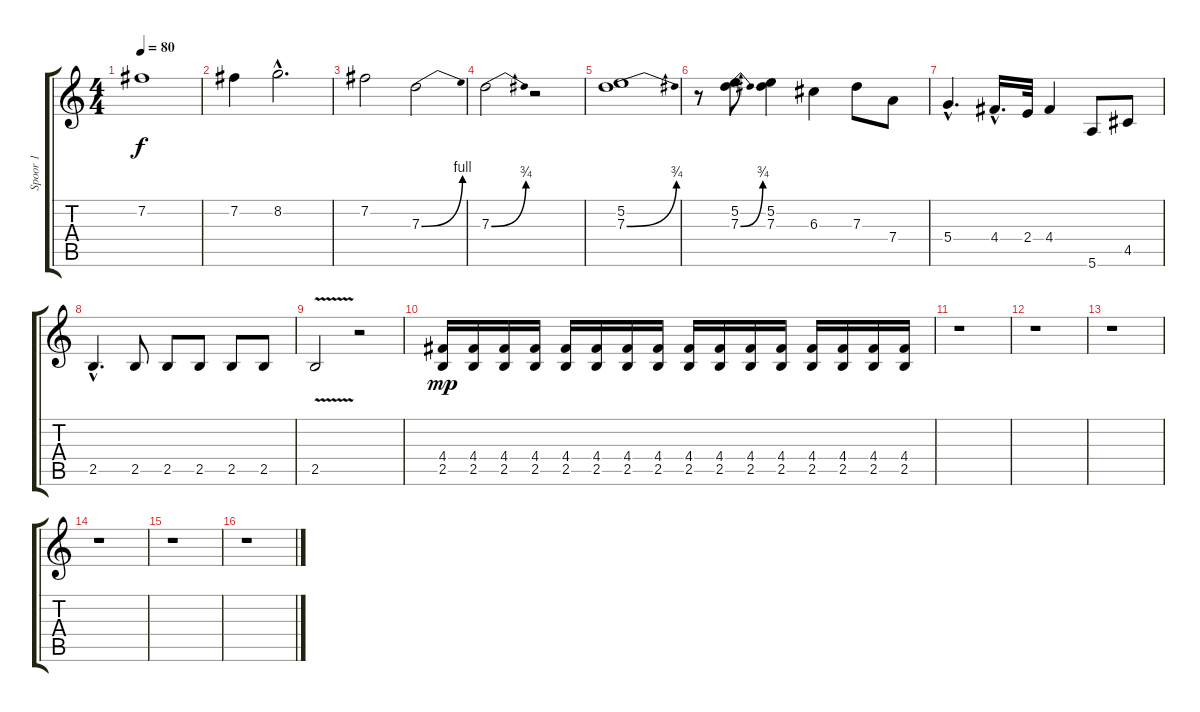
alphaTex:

\track ("Spoor 1" "Spoor 1") {instrument overdrivenguitar}
\staff {score tabs}
\tuning (E4 B3 G3 D3 A2 E2) {hide}
\ts (4 4)
\tempo 80
\clef g2
\ks c
7.2{t}.1{dy f} |
7.2.4 8.2{hac}.2{d} |
7.2.2 7.3{be (bend 0 0 60 4)}.2 |
7.3{be (bend 0 0 60 3)}.2 r.2 |
(5.2 7.3{be (bend 0 0 60 3)}).1 |
r.8 (5.2 7.3{be (bend 0 0 60 3)}).8 (5.2 7.3).4 6.3.4 7.3.8 7.4.8 |
5.4{hac}.4{d} 4.4{hac}.16{d} 2.4.32 4.4.4 5.6.8 4.5.8 |
2.5{hac}.4{d} 2.5.8 2.5.8 2.5.8 2.5.8 2.5.8 |
2.5{v}.2 r.2 |
(4.4 2.5).16{dy mp} (4.4 2.5).16 (4.4 2.5).16 (4.4 2.5).16 (4.4 2.5).16 (4.4 2.5).16 (4.4 2.5).16 (4.4 2.5).16 (4.4 2.5).16 (4.4 2.5).16 (4.4 2.5).16 (4.4 2.5).16 (4.4 2.5).16 (4.4 2.5).16 (4.4 2.5).16 (4.4 2.5).16 |
r.1 |
r.1 |
r.1 |
r.1 |
r.1 |
r.1
